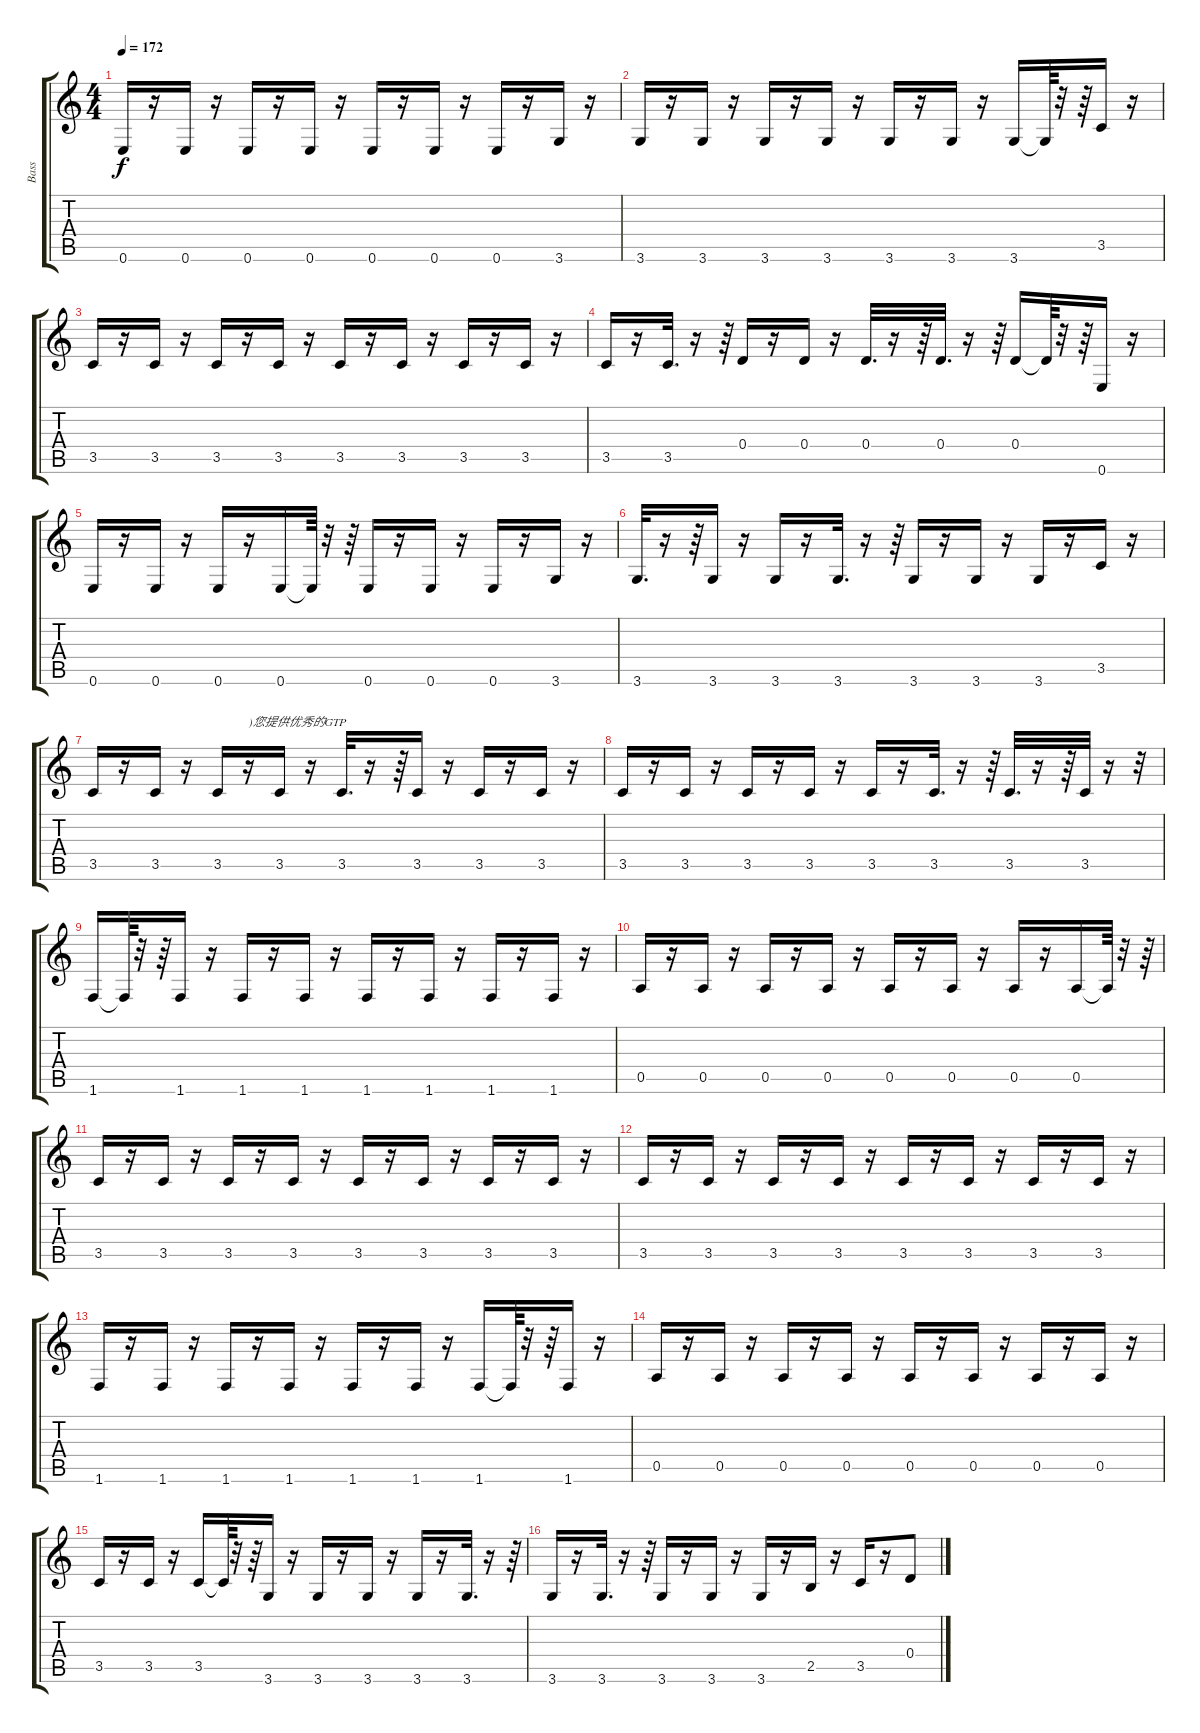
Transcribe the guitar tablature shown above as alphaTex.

\track ("Bass" "Bass") {instrument electricbasspick}
\staff {score tabs}
\tuning (E4 B3 G3 D3 A2 E2) {hide}
\ts (4 4)
\tempo 172
\clef g2
\ks c
0.6.16{dy f} r.16 0.6.16 r.16 0.6.16 r.16 0.6.16 r.16 0.6.16 r.16 0.6.16 r.16 0.6.16 r.16 3.6.16 r.16 |
3.6.16 r.16 3.6.16 r.16 3.6.16 r.16 3.6.16 r.16 3.6.16 r.16 3.6.16 r.16 3.6.16 3.6{t}.64 r.32 r.64 3.5.16 r.16 |
3.5.16 r.16 3.5.16 r.16 3.5.16 r.16 3.5.16 r.16 3.5.16 r.16 3.5.16 r.16 3.5.16 r.16 3.5.16 r.16 |
3.5.16 r.16 3.5.32{d} r.16 r.64 0.4.16 r.16 0.4.16 r.16 0.4.32{d} r.16 r.64 0.4.32{d} r.16 r.64 0.4.16 0.4{t}.64 r.32 r.64 0.6.16 r.16 |
0.6.16 r.16 0.6.16 r.16 0.6.16 r.16 0.6.16 0.6{t}.64 r.32 r.64 0.6.16 r.16 0.6.16 r.16 0.6.16 r.16 3.6.16 r.16 |
3.6.32{d} r.16 r.64 3.6.16 r.16 3.6.16 r.16 3.6.32{d} r.16 r.64 3.6.16 r.16 3.6.16 r.16 3.6.16 r.16 3.5.16 r.16 |
3.5.16 r.16 3.5.16 r.16 3.5.16 r.16{txt ")您提供优秀的GTP"} 3.5.16 r.16 3.5.32{d} r.16 r.64 3.5.16 r.16 3.5.16 r.16 3.5.16 r.16 |
3.5.16 r.16 3.5.16 r.16 3.5.16 r.16 3.5.16 r.16 3.5.16 r.16 3.5.32{d} r.16 r.64 3.5.32{d} r.16 r.64 3.5.32 r.16 r.32 |
1.6.16 1.6{t}.64 r.32 r.64 1.6.16 r.16 1.6.16 r.16 1.6.16 r.16 1.6.16 r.16 1.6.16 r.16 1.6.16 r.16 1.6.16 r.16 |
0.5.16 r.16 0.5.16 r.16 0.5.16 r.16 0.5.16 r.16 0.5.16 r.16 0.5.16 r.16 0.5.16 r.16 0.5.16 0.5{t}.64 r.32 r.64 |
3.5.16 r.16 3.5.16 r.16 3.5.16 r.16 3.5.16 r.16 3.5.16 r.16 3.5.16 r.16 3.5.16 r.16 3.5.16 r.16 |
3.5.16 r.16 3.5.16 r.16 3.5.16 r.16 3.5.16 r.16 3.5.16 r.16 3.5.16 r.16 3.5.16 r.16 3.5.16 r.16 |
1.6.16 r.16 1.6.16 r.16 1.6.16 r.16 1.6.16 r.16 1.6.16 r.16 1.6.16 r.16 1.6.16 1.6{t}.64 r.32 r.64 1.6.16 r.16 |
0.5.16 r.16 0.5.16 r.16 0.5.16 r.16 0.5.16 r.16 0.5.16 r.16 0.5.16 r.16 0.5.16 r.16 0.5.16 r.16 |
3.5.16 r.16 3.5.16 r.16 3.5.16 3.5{t}.64 r.32 r.64 3.6.16 r.16 3.6.16 r.16 3.6.16 r.16 3.6.16 r.16 3.6.32{d} r.16 r.64 |
3.6.16 r.16 3.6.32{d} r.16 r.64 3.6.16 r.16 3.6.16 r.16 3.6.16 r.16 2.5.16 r.16 3.5.16 r.16 0.4.8
